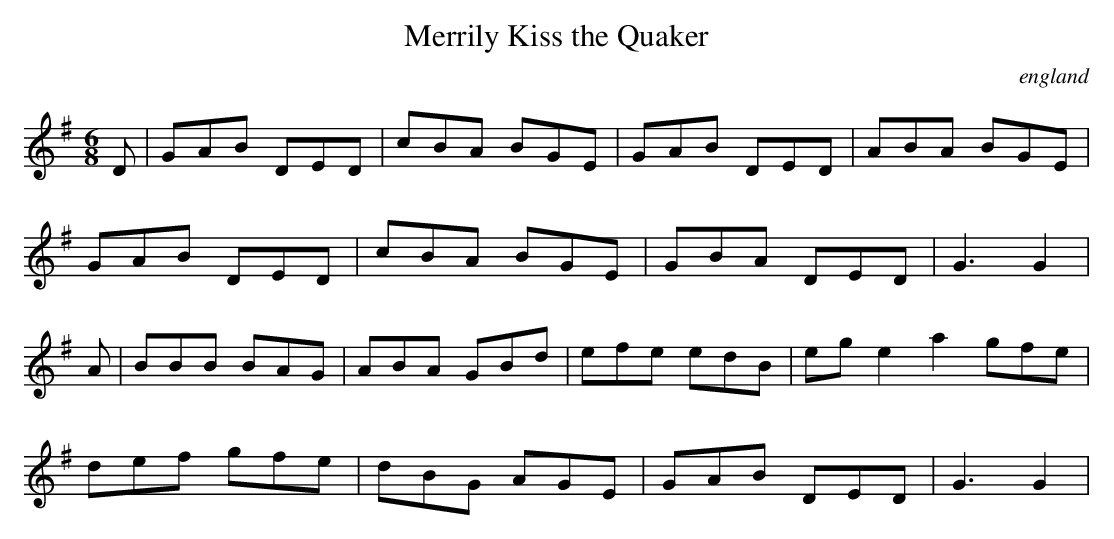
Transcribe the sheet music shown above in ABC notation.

X:1
T:Merrily Kiss the Quaker
O:england
M:6/8
L:1/8
K:G
D|GAB DED|cBA BGE|GAB DED|ABA BGE|
GAB DED|cBA BGE|GBA DED|G3 G2|
A|BBB BAG|ABA GBd|efe edB|ege2a2 gfe|
def gfe|dBG AGE|GAB DED|G3 G2|
